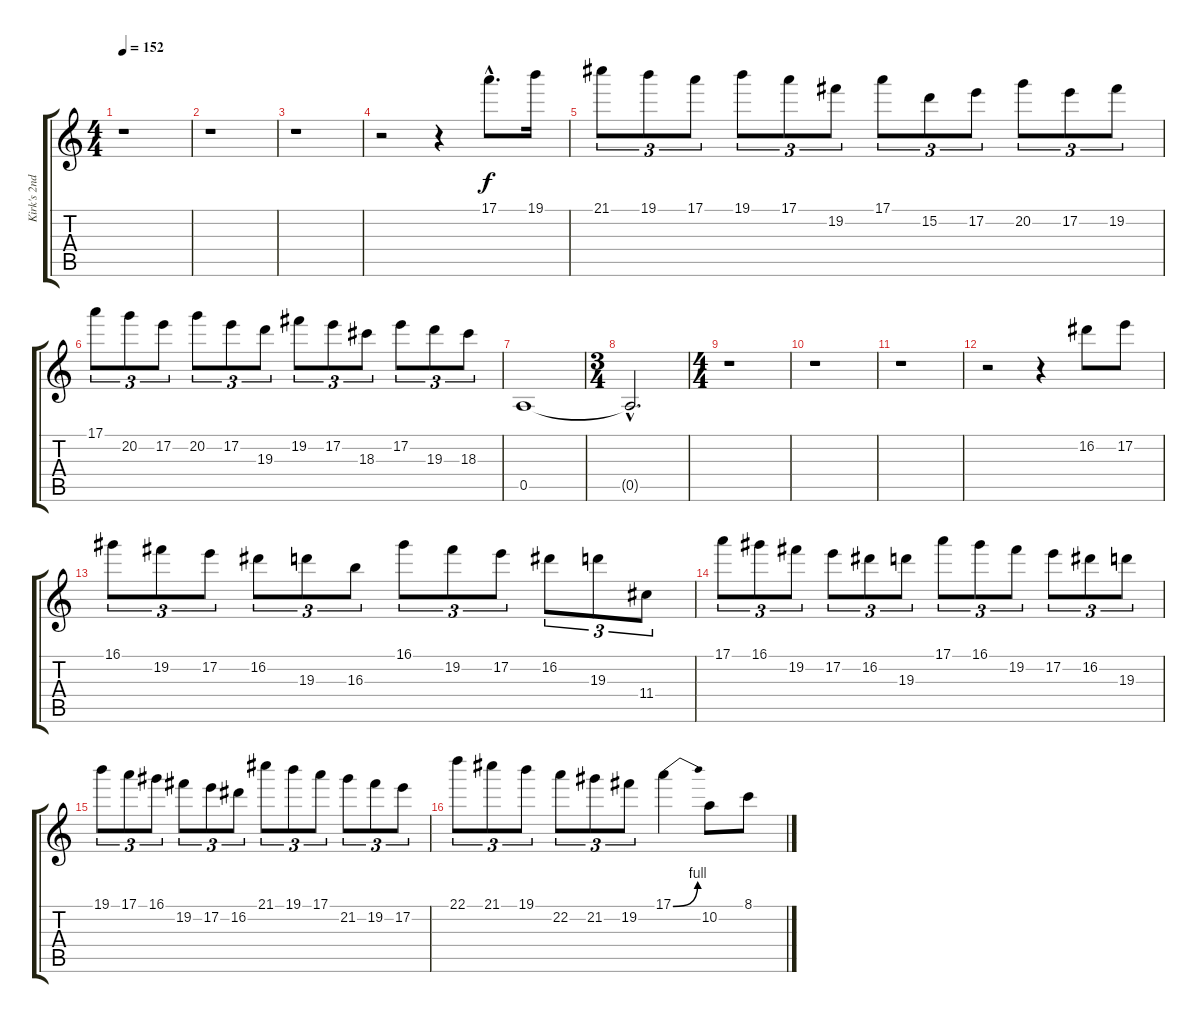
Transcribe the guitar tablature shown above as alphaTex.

\track ("Kirk's 2nd Guitar" "Kirk's 2nd") {instrument distortionguitar}
\staff {score tabs}
\tuning (E4 B3 G3 D3 A2 E2) {hide}
\ts (4 4)
\tempo 152
\clef g2
\ks c
r.1{dy f} |
r.1 |
r.1 |
r.2 r.4 17.1{hac}.8{d} 19.1.16 |
21.1.8{tu (3 2)} 19.1.8{tu (3 2)} 17.1.8{tu (3 2)} 19.1.8{tu (3 2)} 17.1.8{tu (3 2)} 19.2.8{tu (3 2)} 17.1.8{tu (3 2)} 15.2.8{tu (3 2)} 17.2.8{tu (3 2)} 20.2.8{tu (3 2)} 17.2.8{tu (3 2)} 19.2.8{tu (3 2)} |
17.1.8{tu (3 2)} 20.2.8{tu (3 2)} 17.2.8{tu (3 2)} 20.2.8{tu (3 2)} 17.2.8{tu (3 2)} 19.3.8{tu (3 2)} 19.2.8{tu (3 2)} 17.2.8{tu (3 2)} 18.3.8{tu (3 2)} 17.2.8{tu (3 2)} 19.3.8{tu (3 2)} 18.3.8{tu (3 2)} |
0.5.1 |
\ts (3 4)
0.5{hac t}.2{d} |
\ts (4 4)
r.1 |
r.1 |
r.1 |
r.2 r.4 16.2.8 17.2.8 |
16.1.8{tu (3 2)} 19.2.8{tu (3 2)} 17.2.8{tu (3 2)} 16.2.8{tu (3 2)} 19.3.8{tu (3 2)} 16.3.8{tu (3 2)} 16.1.8{tu (3 2)} 19.2.8{tu (3 2)} 17.2.8{tu (3 2)} 16.2.8{tu (3 2)} 19.3.8{tu (3 2)} 11.4.8{tu (3 2)} |
17.1.8{tu (3 2)} 16.1.8{tu (3 2)} 19.2.8{tu (3 2)} 17.2.8{tu (3 2)} 16.2.8{tu (3 2)} 19.3.8{tu (3 2)} 17.1.8{tu (3 2)} 16.1.8{tu (3 2)} 19.2.8{tu (3 2)} 17.2.8{tu (3 2)} 16.2.8{tu (3 2)} 19.3.8{tu (3 2)} |
19.1.8{tu (3 2)} 17.1.8{tu (3 2)} 16.1.8{tu (3 2)} 19.2.8{tu (3 2)} 17.2.8{tu (3 2)} 16.2.8{tu (3 2)} 21.1.8{tu (3 2)} 19.1.8{tu (3 2)} 17.1.8{tu (3 2)} 21.2.8{tu (3 2)} 19.2.8{tu (3 2)} 17.2.8{tu (3 2)} |
22.1.8{tu (3 2)} 21.1.8{tu (3 2)} 19.1.8{tu (3 2)} 22.2.8{tu (3 2)} 21.2.8{tu (3 2)} 19.2.8{tu (3 2)} 17.1{be (bend 0 0 60 4)}.4 10.2.8 8.1.8
